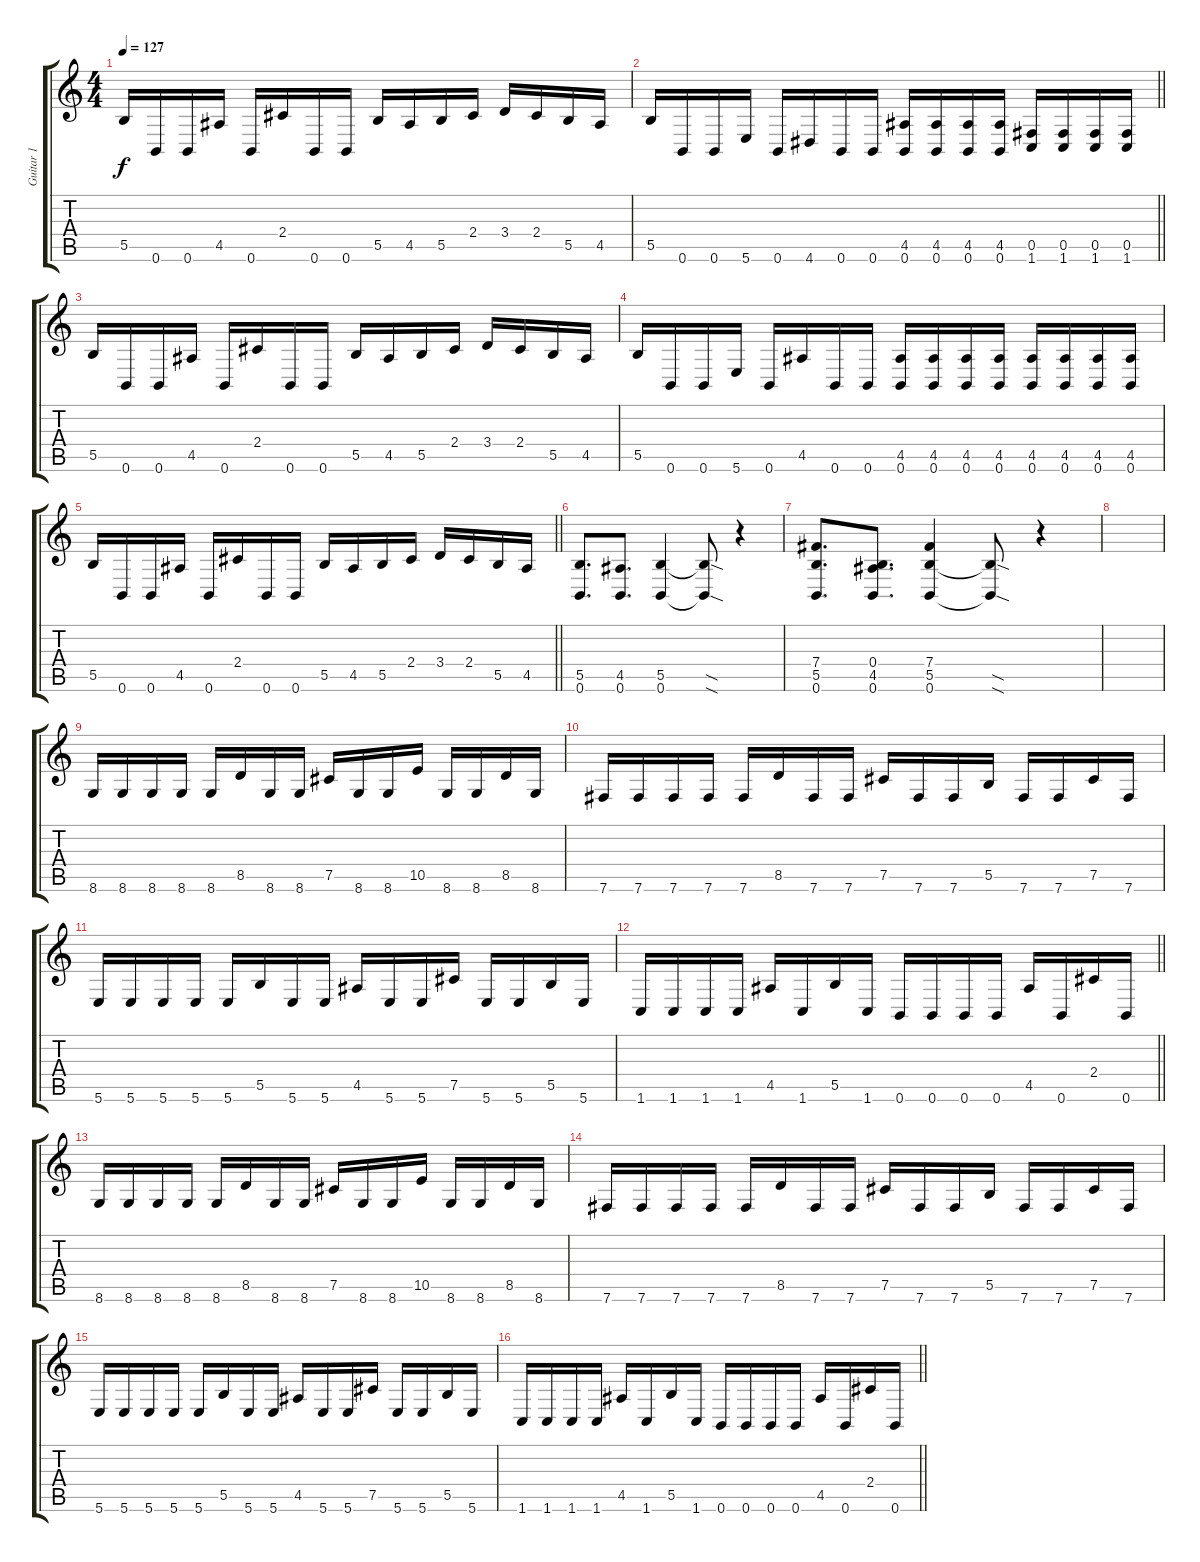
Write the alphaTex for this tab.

\track ("Guitar 1" "Guitar 1") {instrument distortionguitar}
\staff {score tabs}
\tuning (Db4 Ab3 E3 B2 Gb2 B1) {hide}
\ts (4 4)
\tempo 127
\clef g2
\ks c
5.5.16{dy f} 0.6.16 0.6.16 4.5.16 0.6.16 2.4.16 0.6.16 0.6.16 5.5.16 4.5.16 5.5.16 2.4.16 3.4.16 2.4.16 5.5.16 4.5.16 |
\barLineRight lightlight
5.5.16 0.6.16 0.6.16 5.6.16 0.6.16 4.6.16 0.6.16 0.6.16 (4.5 0.6).16 (4.5 0.6).16 (4.5 0.6).16 (4.5 0.6).16 (0.5 1.6).16 (0.5 1.6).16 (0.5 1.6).16 (0.5 1.6).16 |
5.5.16 0.6.16 0.6.16 4.5.16 0.6.16 2.4.16 0.6.16 0.6.16 5.5.16 4.5.16 5.5.16 2.4.16 3.4.16 2.4.16 5.5.16 4.5.16 |
5.5.16 0.6.16 0.6.16 5.6.16 0.6.16 4.5.16 0.6.16 0.6.16 (4.5 0.6).16 (4.5 0.6).16 (4.5 0.6).16 (4.5 0.6).16 (4.5 0.6).16 (4.5 0.6).16 (4.5 0.6).16 (4.5 0.6).16 |
\barLineRight lightlight
5.5.16 0.6.16 0.6.16 4.5.16 0.6.16 2.4.16 0.6.16 0.6.16 5.5.16 4.5.16 5.5.16 2.4.16 3.4.16 2.4.16 5.5.16 4.5.16 |
(5.5 0.6).8{d} (4.5 0.6).8{d} (5.5 0.6).4 (5.5{sod t} 0.6{sod t}).8 r.4 |
(7.4 5.5 0.6).8{d} (0.4 4.5 0.6).8{d} (7.4 5.5 0.6).4 (5.5{sod t} 0.6{sod t}).8 r.4 |
|
8.6.16 8.6.16 8.6.16 8.6.16 8.6.16 8.5.16 8.6.16 8.6.16 7.5.16 8.6.16 8.6.16 10.5.16 8.6.16 8.6.16 8.5.16 8.6.16 |
7.6.16 7.6.16 7.6.16 7.6.16 7.6.16 8.5.16 7.6.16 7.6.16 7.5.16 7.6.16 7.6.16 5.5.16 7.6.16 7.6.16 7.5.16 7.6.16 |
5.6.16 5.6.16 5.6.16 5.6.16 5.6.16 5.5.16 5.6.16 5.6.16 4.5.16 5.6.16 5.6.16 7.5.16 5.6.16 5.6.16 5.5.16 5.6.16 |
\barLineRight lightlight
1.6.16 1.6.16 1.6.16 1.6.16 4.5.16 1.6.16 5.5.16 1.6.16 0.6.16 0.6.16 0.6.16 0.6.16 4.5.16 0.6.16 2.4.16 0.6.16 |
8.6.16 8.6.16 8.6.16 8.6.16 8.6.16 8.5.16 8.6.16 8.6.16 7.5.16 8.6.16 8.6.16 10.5.16 8.6.16 8.6.16 8.5.16 8.6.16 |
7.6.16 7.6.16 7.6.16 7.6.16 7.6.16 8.5.16 7.6.16 7.6.16 7.5.16 7.6.16 7.6.16 5.5.16 7.6.16 7.6.16 7.5.16 7.6.16 |
5.6.16 5.6.16 5.6.16 5.6.16 5.6.16 5.5.16 5.6.16 5.6.16 4.5.16 5.6.16 5.6.16 7.5.16 5.6.16 5.6.16 5.5.16 5.6.16 |
\barLineRight lightlight
1.6.16 1.6.16 1.6.16 1.6.16 4.5.16 1.6.16 5.5.16 1.6.16 0.6.16 0.6.16 0.6.16 0.6.16 4.5.16 0.6.16 2.4.16 0.6.16
